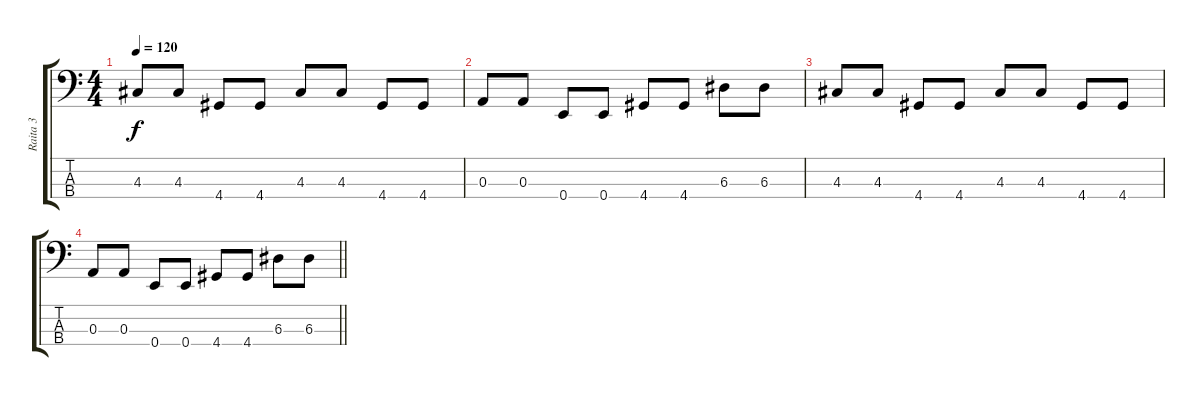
\track ("Raita 3" "Raita 3") {instrument electricbasspick}
\staff {score tabs}
\tuning (G2 D2 A1 E1) {hide}
\ts (4 4)
\tempo 120
\clef f4
\ks c
4.3.8{dy f} 4.3.8 4.4.8 4.4.8 4.3.8 4.3.8 4.4.8 4.4.8 |
0.3.8 0.3.8 0.4.8 0.4.8 4.4.8 4.4.8 6.3.8 6.3.8 |
4.3.8 4.3.8 4.4.8 4.4.8 4.3.8 4.3.8 4.4.8 4.4.8 |
\barLineRight lightlight
0.3.8 0.3.8 0.4.8 0.4.8 4.4.8 4.4.8 6.3.8 6.3.8
